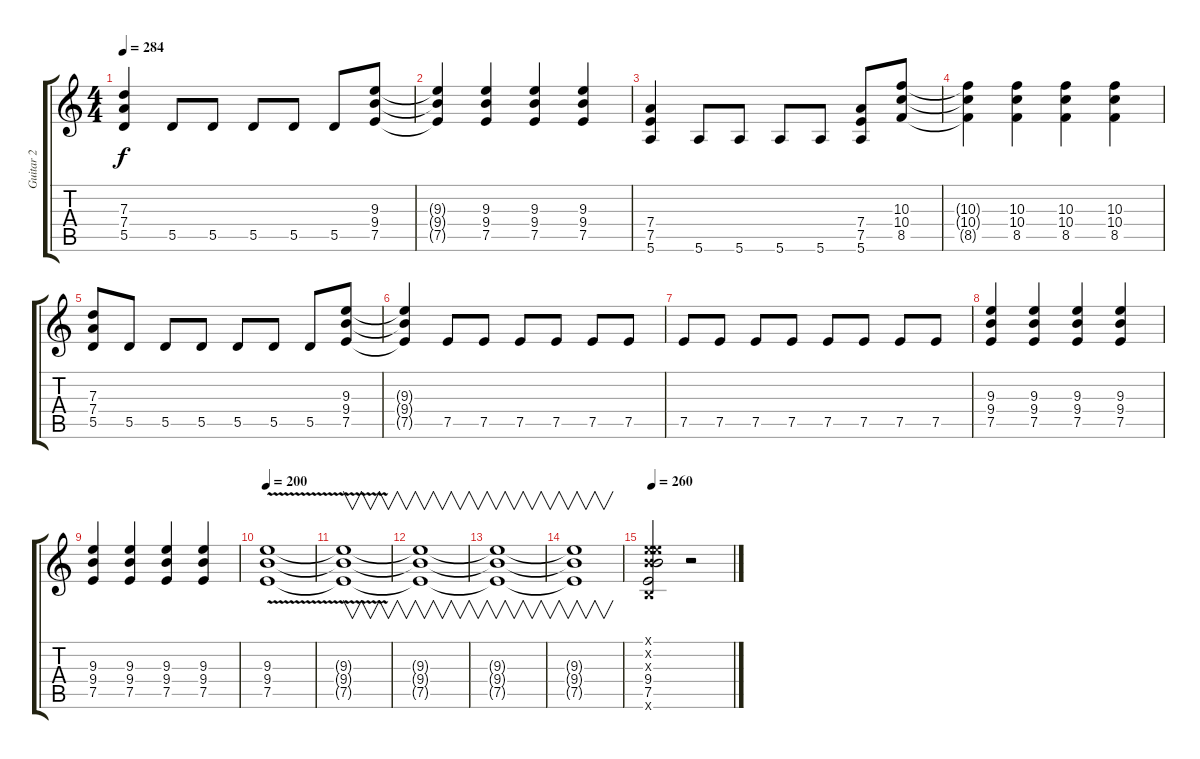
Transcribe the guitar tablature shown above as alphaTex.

\track ("Guitar 2" "Guitar 2") {instrument distortionguitar}
\staff {score tabs}
\tuning (E4 B3 G3 D3 A2 E2) {hide}
\ts (4 4)
\tempo 284
\clef g2
\ks c
(7.3 7.4 5.5).4{dy f} 5.5.8 5.5.8 5.5.8 5.5.8 5.5.8 (9.3 9.4 7.5).8 |
(9.3{t} 9.4{t} 7.5{t}).4 (9.3 9.4 7.5).4 (9.3 9.4 7.5).4 (9.3 9.4 7.5).4 |
(7.4 7.5 5.6).4 5.6.8 5.6.8 5.6.8 5.6.8 (7.4 7.5 5.6).8 (10.3 10.4 8.5).8 |
(10.3{t} 10.4{t} 8.5{t}).4 (10.3 10.4 8.5).4 (10.3 10.4 8.5).4 (10.3 10.4 8.5).4 |
(7.3 7.4 5.5).8 5.5.8 5.5.8 5.5.8 5.5.8 5.5.8 5.5.8 (9.3 9.4 7.5).8 |
(9.3{t} 9.4{t} 7.5{t}).4 7.5.8 7.5.8 7.5.8 7.5.8 7.5.8 7.5.8 |
7.5.8 7.5.8 7.5.8 7.5.8 7.5.8 7.5.8 7.5.8 7.5.8 |
(9.3 9.4 7.5).4 (9.3 9.4 7.5).4 (9.3 9.4 7.5).4 (9.3 9.4 7.5).4 |
(9.3 9.4 7.5).4 (9.3 9.4 7.5).4 (9.3 9.4 7.5).4 (9.3 9.4 7.5).4 |
\tempo 200
(9.3{v} 9.4{v} 7.5{v}).1 |
(9.3{t} 9.4{t} 7.5{t}).1{v} |
(9.3{t} 9.4{t} 7.5{t}).1{v} |
(9.3{t} 9.4{t} 7.5{t}).1{v} |
(9.3{t} 9.4{t} 7.5{t}).1{v} |
\tempo 260
(0.1{x} 0.2{x} 9.3{x} 9.4 7.5 7.6{x}).2{volume 9} r.2
